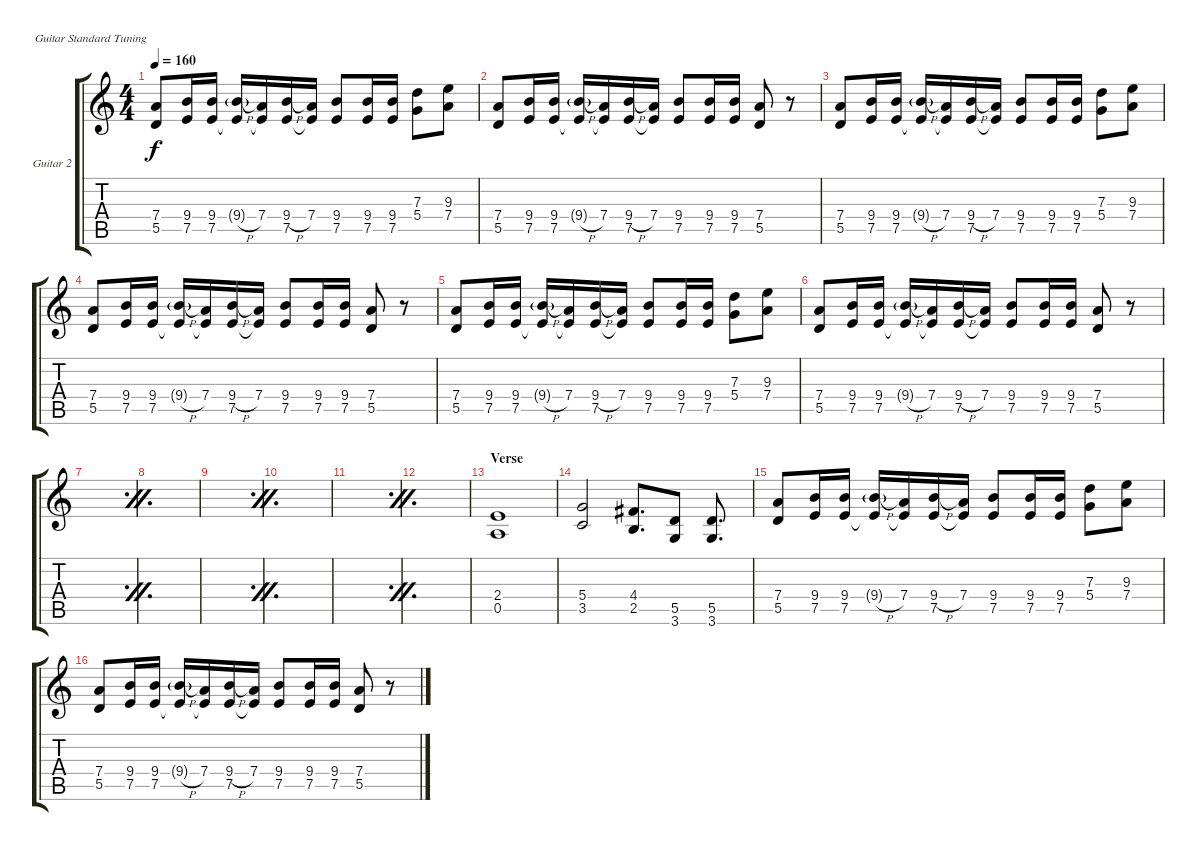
\bracketExtendMode groupsimilarinstruments
\firstSystemTrackNameOrientation horizontal
\otherSystemsTrackNameOrientation horizontal
\track ("Guitar 2" "Guitar 2") {instrument overdrivenguitar}
\staff {score tabs}
\tuning (E4 B3 G3 D3 A2 E2)
\ts (4 4)
\tempo 160
\clef g2
\ks c
(7.4 5.5).8{dy f} (9.4 7.5).16 (9.4 7.5).16 (9.4{h g} 7.5{t}).16 (7.4 7.5{t}).16 (9.4{h} 7.5).16 (7.4 7.5{t}).16 (9.4 7.5).8 (9.4 7.5).16 (9.4 7.5).16 (7.3 5.4).8 (9.3 7.4).8 |
(7.4 5.5).8 (9.4 7.5).16 (9.4 7.5).16 (9.4{h g} 7.5{t}).16 (7.4 7.5{t}).16 (9.4{h} 7.5).16 (7.4 7.5{t}).16 (9.4 7.5).8 (9.4 7.5).16 (9.4 7.5).16 (7.4 5.5).8 r.8 |
(7.4 5.5).8 (9.4 7.5).16 (9.4 7.5).16 (9.4{h g} 7.5{t}).16 (7.4 7.5{t}).16 (9.4{h} 7.5).16 (7.4 7.5{t}).16 (9.4 7.5).8 (9.4 7.5).16 (9.4 7.5).16 (7.3 5.4).8 (9.3 7.4).8 |
(7.4 5.5).8 (9.4 7.5).16 (9.4 7.5).16 (9.4{h g} 7.5{t}).16 (7.4 7.5{t}).16 (9.4{h} 7.5).16 (7.4 7.5{t}).16 (9.4 7.5).8 (9.4 7.5).16 (9.4 7.5).16 (7.4 5.5).8 r.8 |
(7.4 5.5).8 (9.4 7.5).16 (9.4 7.5).16 (9.4{h g} 7.5{t}).16 (7.4 7.5{t}).16 (9.4{h} 7.5).16 (7.4 7.5{t}).16 (9.4 7.5).8 (9.4 7.5).16 (9.4 7.5).16 (7.3 5.4).8 (9.3 7.4).8 |
(7.4 5.5).8 (9.4 7.5).16 (9.4 7.5).16 (9.4{h g} 7.5{t}).16 (7.4 7.5{t}).16 (9.4{h} 7.5).16 (7.4 7.5{t}).16 (9.4 7.5).8 (9.4 7.5).16 (9.4 7.5).16 (7.4 5.5).8 r.8 |
\simile firstofdouble
|
\simile secondofdouble
|
\simile firstofdouble
|
\simile secondofdouble
|
\simile firstofdouble
|
\simile secondofdouble
|
\section ("" "Verse")
\simile none
(2.4 0.5).1 |
(5.4 3.5).2 (4.4 2.5).8{d} (5.5 3.6).8 (5.5 3.6).8{d} |
(7.4 5.5).8 (9.4 7.5).16 (9.4 7.5).16 (9.4{h g} 7.5{t}).16 (7.4 7.5{t}).16 (9.4{h} 7.5).16 (7.4 7.5{t}).16 (9.4 7.5).8 (9.4 7.5).16 (9.4 7.5).16 (7.3 5.4).8 (9.3 7.4).8 |
(7.4 5.5).8 (9.4 7.5).16 (9.4 7.5).16 (9.4{h g} 7.5{t}).16 (7.4 7.5{t}).16 (9.4{h} 7.5).16 (7.4 7.5{t}).16 (9.4 7.5).8 (9.4 7.5).16 (9.4 7.5).16 (7.4 5.5).8 r.8
